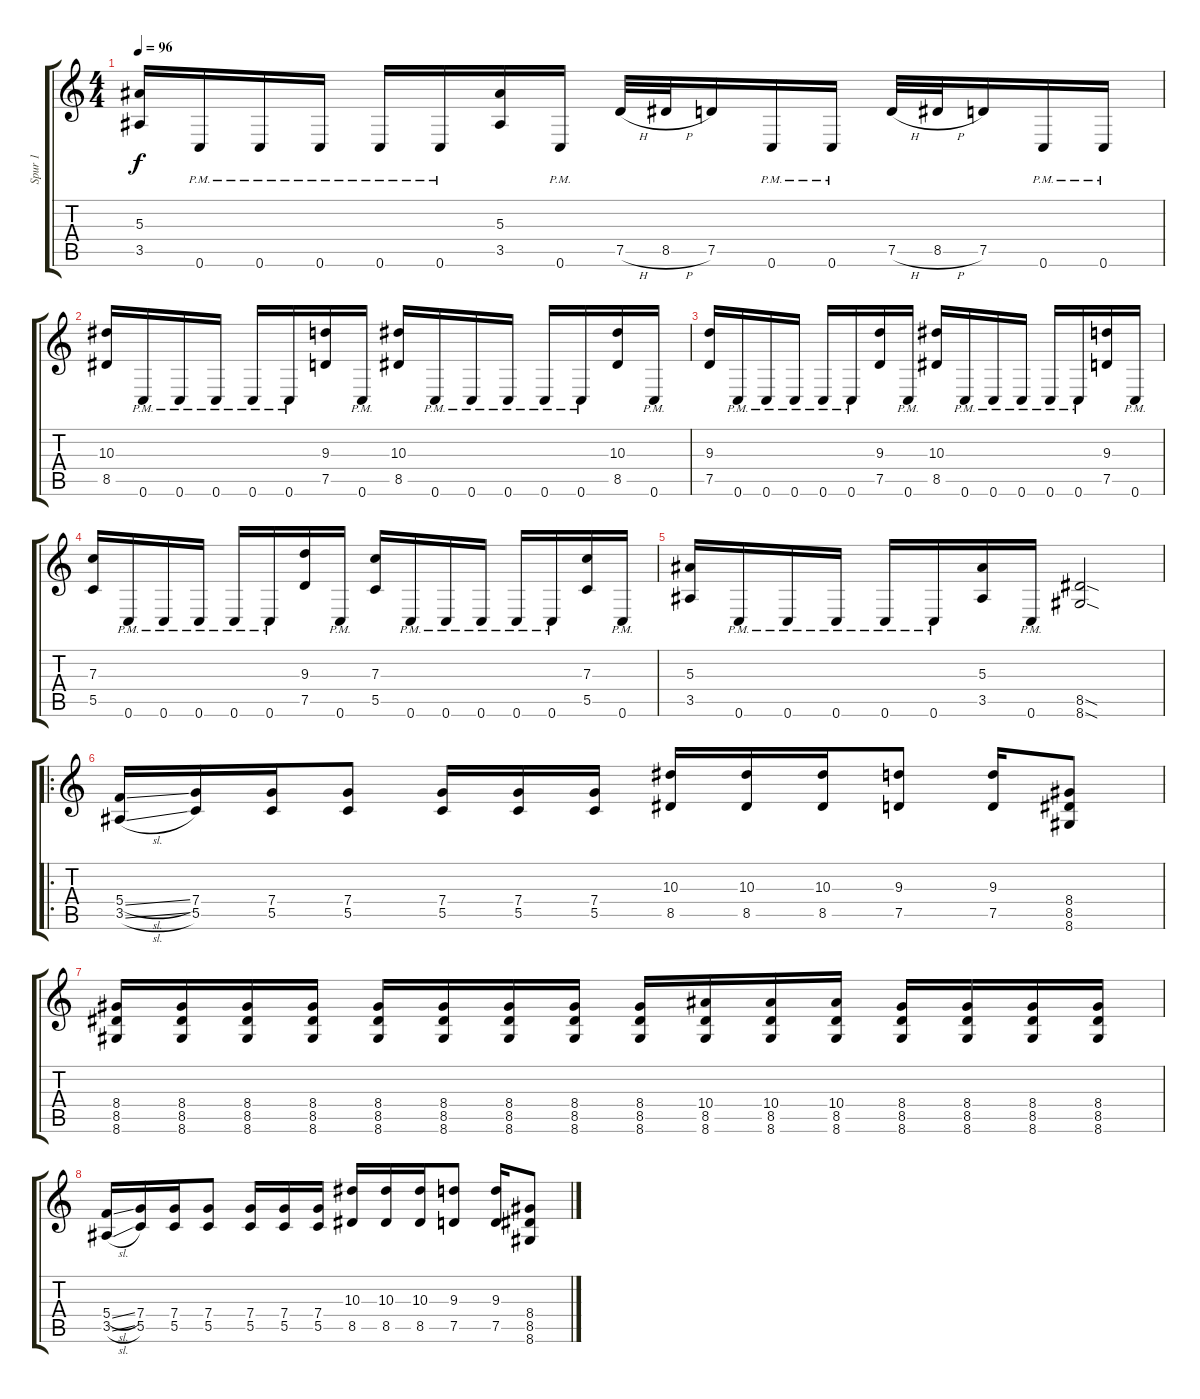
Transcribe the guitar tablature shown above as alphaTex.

\track ("Spur 1" "Spur 1") {instrument distortionguitar}
\staff {score tabs}
\tuning (D4 A3 F3 C3 G2 C2) {hide}
\ts (4 4)
\tempo 96
\clef g2
\ks c
(5.3 3.5).16{dy f} 0.6{pm}.16 0.6{pm}.16 0.6{pm}.16 0.6{pm}.16 0.6{pm}.16 (5.3 3.5).16 0.6{pm}.16 7.5{h}.32 8.5{h}.32 7.5.16 0.6{pm}.16 0.6{pm}.16 7.5{h}.32 8.5{h}.32 7.5.16 0.6{pm}.16 0.6{pm}.16 |
(10.3 8.5).16 0.6{pm}.16 0.6{pm}.16 0.6{pm}.16 0.6{pm}.16 0.6{pm}.16 (9.3 7.5).16 0.6{pm}.16 (10.3 8.5).16 0.6{pm}.16 0.6{pm}.16 0.6{pm}.16 0.6{pm}.16 0.6{pm}.16 (10.3 8.5).16 0.6{pm}.16 |
(9.3 7.5).16 0.6{pm}.16 0.6{pm}.16 0.6{pm}.16 0.6{pm}.16 0.6{pm}.16 (9.3 7.5).16 0.6{pm}.16 (10.3 8.5).16 0.6{pm}.16 0.6{pm}.16 0.6{pm}.16 0.6{pm}.16 0.6{pm}.16 (9.3 7.5).16 0.6{pm}.16 |
(7.3 5.5).16 0.6{pm}.16 0.6{pm}.16 0.6{pm}.16 0.6{pm}.16 0.6{pm}.16 (9.3 7.5).16 0.6{pm}.16 (7.3 5.5).16 0.6{pm}.16 0.6{pm}.16 0.6{pm}.16 0.6{pm}.16 0.6{pm}.16 (7.3 5.5).16 0.6{pm}.16 |
(5.3 3.5).16 0.6{pm}.16 0.6{pm}.16 0.6{pm}.16 0.6{pm}.16 0.6{pm}.16 (5.3 3.5).16 0.6{pm}.16 (8.5{sod} 8.6{sod}).2 |
\ro
(5.4{sl} 3.5{sl}).16 (7.4 5.5).16 (7.4 5.5).16 (7.4 5.5).8 (7.4 5.5).16 (7.4 5.5).16 (7.4 5.5).16 (10.3 8.5).16 (10.3 8.5).16 (10.3 8.5).16 (9.3 7.5).8 (9.3 7.5).16 (8.4 8.5 8.6).8 |
(8.4 8.5 8.6).16 (8.4 8.5 8.6).16 (8.4 8.5 8.6).16 (8.4 8.5 8.6).16 (8.4 8.5 8.6).16 (8.4 8.5 8.6).16 (8.4 8.5 8.6).16 (8.4 8.5 8.6).16 (8.4 8.5 8.6).16 (10.4 8.5 8.6).16 (10.4 8.5 8.6).16 (10.4 8.5 8.6).16 (8.4 8.5 8.6).16 (8.4 8.5 8.6).16 (8.4 8.5 8.6).16 (8.4 8.5 8.6).16 |
(5.4{sl} 3.5{sl}).16 (7.4 5.5).16 (7.4 5.5).16 (7.4 5.5).8 (7.4 5.5).16 (7.4 5.5).16 (7.4 5.5).16 (10.3 8.5).16 (10.3 8.5).16 (10.3 8.5).16 (9.3 7.5).8 (9.3 7.5).16 (8.4 8.5 8.6).8
